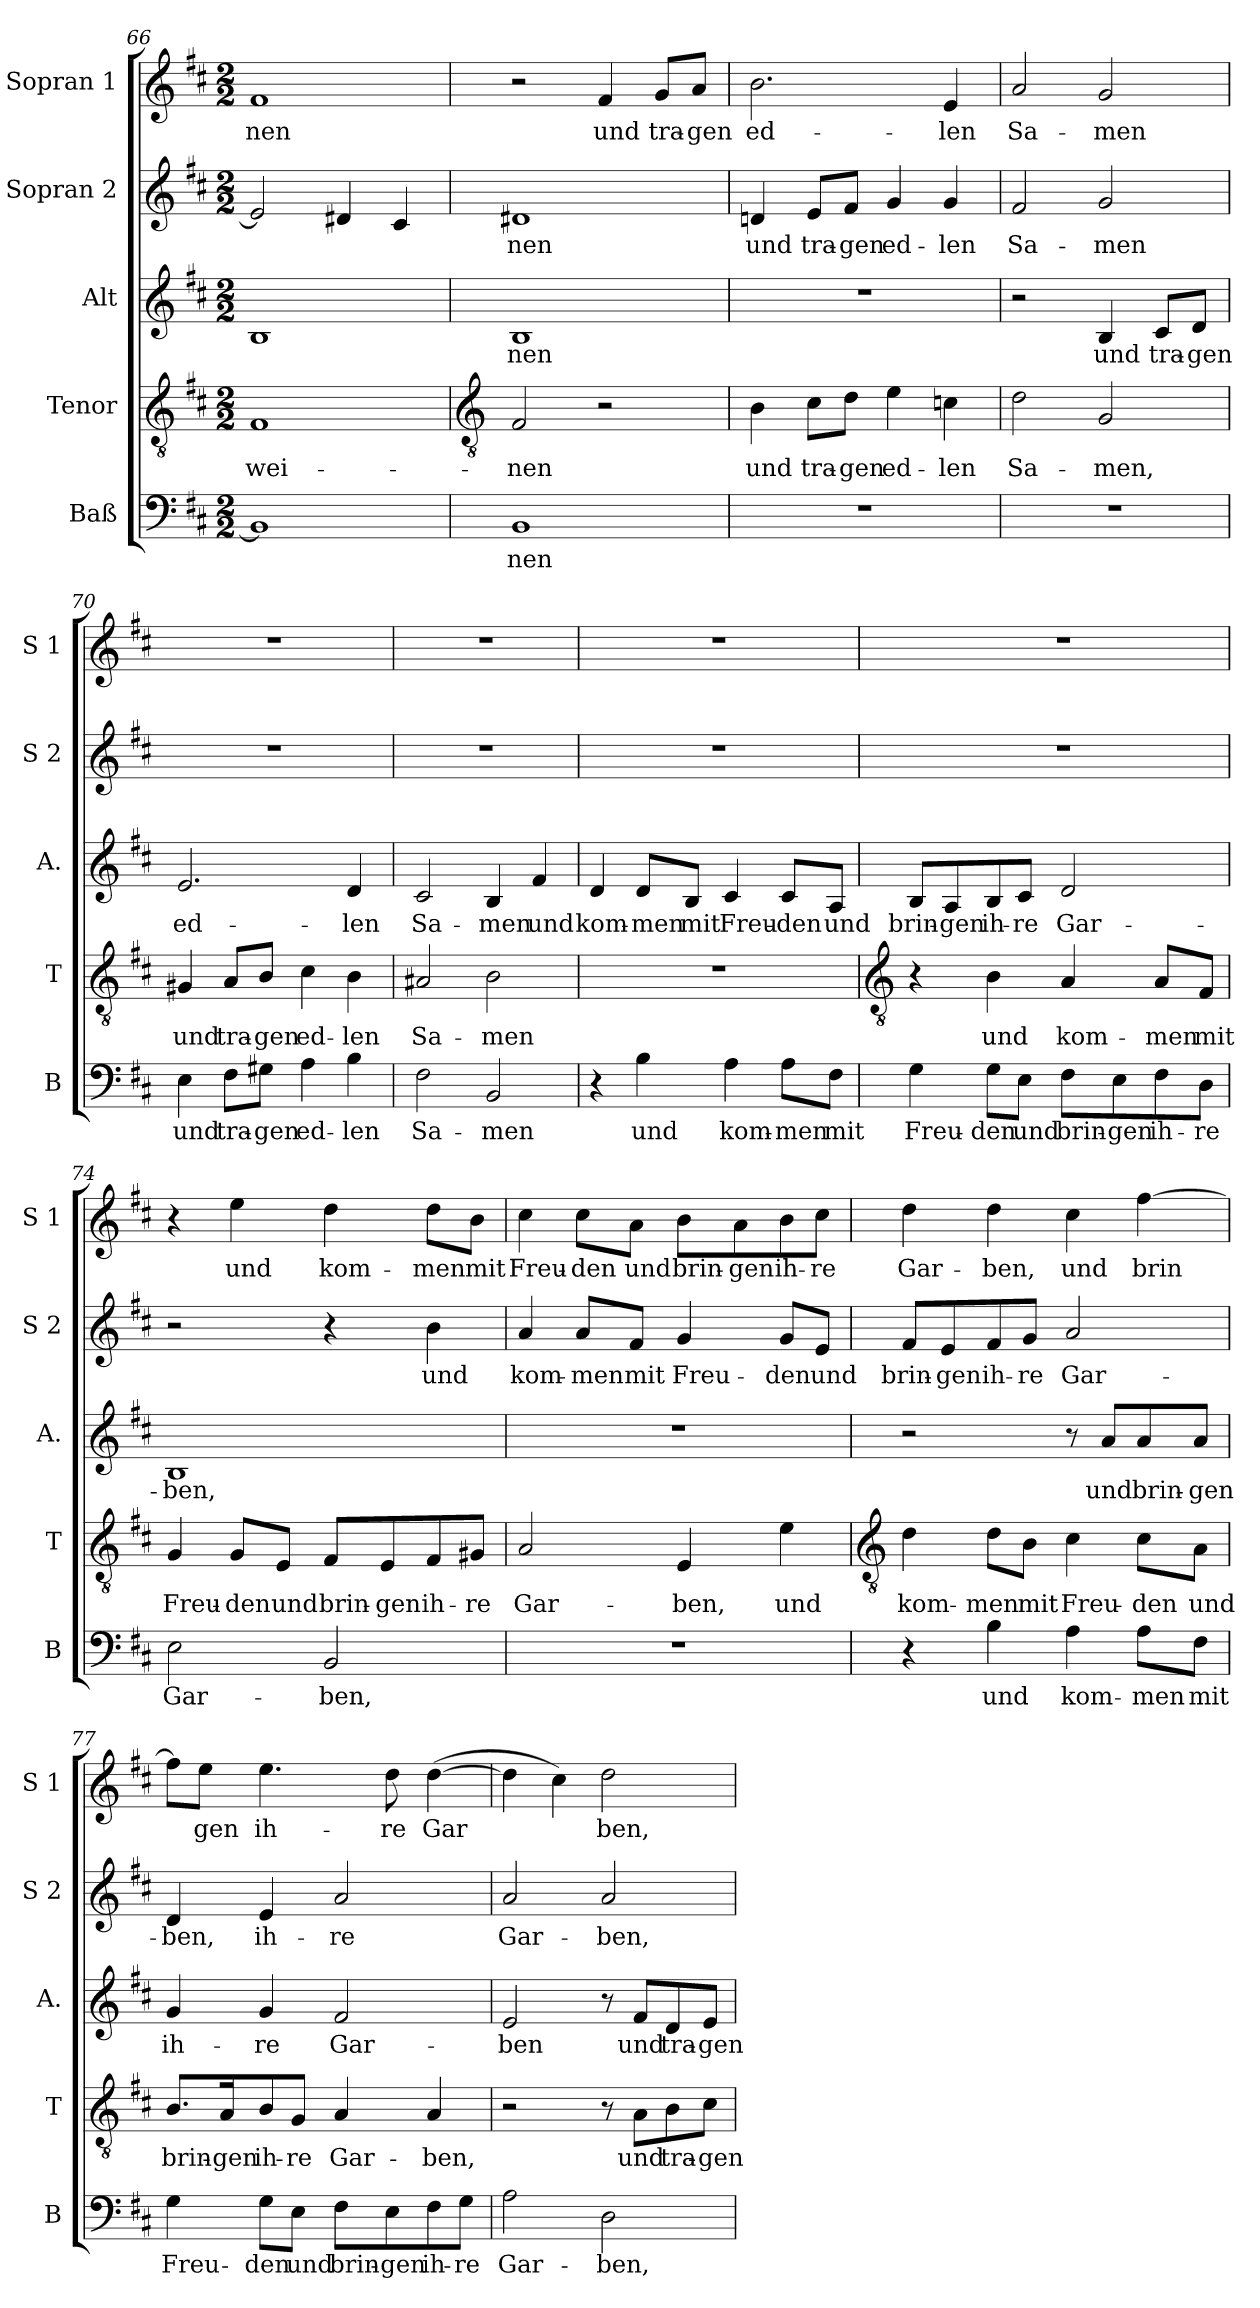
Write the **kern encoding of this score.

**kern	**text	**kern	**text	**kern	**text	**kern	**text	**kern	**text
*part5	*part5	*part4	*part4	*part3	*part3	*part2	*part2	*part1	*part1
*staff5	*staff5	*staff4	*staff4	*staff3	*staff3	*staff2	*staff2	*staff1	*staff1
*I"Baß	*	*I"Tenor	*	*I"Alt	*	*I"Sopran 2	*	*I"Sopran 1	*
*I'B	*	*I'T	*	*I'A.	*	*I'S 2	*	*I'S 1	*
*clefF4	*	*clefGv2	*	*clefG2	*	*clefG2	*	*clefG2	*
*k[f#c#]	*	*k[f#c#]	*	*k[f#c#]	*	*k[f#c#]	*	*k[f#c#]	*
*D:	*	*D:	*	*D:	*	*D:	*	*D:	*
*M2/2	*	*M2/2	*	*M2/2	*	*M2/2	*	*M2/2	*
=66	=66	=66	=66	=66	=66	=66	=66	=66	=66
!	!	!	!LO:LY:b	!	!	!	!	!	!LO:LY:b
1BB]	.	1F#	wei-	1B	.	2e]	.	1f#	-nen
.	.	.	.	.	.	4d#X	.	.	.
.	.	.	.	.	.	4c#	.	.	.
!!LO:LB:g=z
=67	=67	=67	=67	=67	=67	=67	=67	=67	=67
*	*	*clefGv2	*	*	*	*	*	*	*
!	!LO:LY:b	!	!LO:LY:b	!	!LO:LY:b	!	!LO:LY:b	!	!
1BB	nen	2F#	-nen	1B	nen	1d#X	nen	2r	.
!	!	!	!	!	!	!	!	!	!LO:LY:b
.	.	2r	.	.	.	.	.	4f#	und
!	!	!	!	!	!	!	!	!	!LO:LY:b
.	.	.	.	.	.	.	.	8g/L	tra-
!	!	!	!	!	!	!	!	!	!LO:LY:b
.	.	.	.	.	.	.	.	8a/J	-gen
=68	=68	=68	=68	=68	=68	=68	=68	=68	=68
!	!	!	!LO:LY:b	!	!	!	!LO:LY:b	!	!LO:LY:b
1r	.	4B	und	1r	.	4dn	und	2.b	ed-
!	!	!	!LO:LY:b	!	!	!	!LO:LY:b	!	!
.	.	8c#\L	tra-	.	.	8e/L	tra-	.	.
!	!	!	!LO:LY:b	!	!	!	!LO:LY:b	!	!
.	.	8d\J	-gen	.	.	8f#/J	-gen	.	.
!	!	!	!LO:LY:b	!	!	!	!LO:LY:b	!	!
.	.	4e	ed-	.	.	4g	ed-	.	.
!	!	!	!LO:LY:b	!	!	!	!LO:LY:b	!	!LO:LY:b
.	.	4cn	-len	.	.	4g	-len	4e	-len
=69	=69	=69	=69	=69	=69	=69	=69	=69	=69
!	!	!	!LO:LY:b	!	!	!	!LO:LY:b	!	!LO:LY:b
1r	.	2d	Sa-	2r	.	2f#	Sa-	2a	Sa-
!	!	!	!LO:LY:b	!	!LO:LY:b	!	!LO:LY:b	!	!LO:LY:b
.	.	2G	-men,	4B	und	2g	-men	2g	-men
!	!	!	!	!	!LO:LY:b	!	!	!	!
.	.	.	.	8c#/L	tra-	.	.	.	.
!	!	!	!	!	!LO:LY:b	!	!	!	!
.	.	.	.	8d/J	-gen	.	.	.	.
=70	=70	=70	=70	=70	=70	=70	=70	=70	=70
!	!LO:LY:b	!	!LO:LY:b	!	!LO:LY:b	!	!	!	!
4E	und	4G#X	und	2.e	ed-	1r	.	1r	.
!	!LO:LY:b	!	!LO:LY:b	!	!	!	!	!	!
8F#\L	tra-	8A/L	tra-	.	.	.	.	.	.
!	!LO:LY:b	!	!LO:LY:b	!	!	!	!	!	!
8G#X\J	-gen	8B/J	-gen	.	.	.	.	.	.
!	!LO:LY:b	!	!LO:LY:b	!	!	!	!	!	!
4A	ed-	4c#	ed-	.	.	.	.	.	.
!	!LO:LY:b	!	!LO:LY:b	!	!LO:LY:b	!	!	!	!
4B	-len	4B	-len	4d	-len	.	.	.	.
=71	=71	=71	=71	=71	=71	=71	=71	=71	=71
!	!LO:LY:b	!	!LO:LY:b	!	!LO:LY:b	!	!	!	!
2F#	Sa-	2A#X	Sa-	2c#	Sa-	1r	.	1r	.
!	!LO:LY:b	!	!LO:LY:b	!	!LO:LY:b	!	!	!	!
2BB	-men	2B	-men	4B	-men	.	.	.	.
!	!	!	!	!	!LO:LY:b	!	!	!	!
.	.	.	.	4f#	und	.	.	.	.
=72	=72	=72	=72	=72	=72	=72	=72	=72	=72
!	!	!	!	!	!LO:LY:b	!	!	!	!
4r	.	1r	.	4d	kom-	1r	.	1r	.
!	!LO:LY:b	!	!	!	!LO:LY:b	!	!	!	!
4B	und	.	.	8d/L	-men	.	.	.	.
!	!	!	!	!	!LO:LY:b	!	!	!	!
.	.	.	.	8B/J	mit	.	.	.	.
!	!LO:LY:b	!	!	!	!LO:LY:b	!	!	!	!
4A	kom-	.	.	4c#	Freu-	.	.	.	.
!	!LO:LY:b	!	!	!	!LO:LY:b	!	!	!	!
8A\L	-men	.	.	8c#/L	-den	.	.	.	.
!	!LO:LY:b	!	!	!	!LO:LY:b	!	!	!	!
8F#\J	mit	.	.	8A/J	und	.	.	.	.
!!LO:LB:g=z
=73	=73	=73	=73	=73	=73	=73	=73	=73	=73
*	*	*clefGv2	*	*	*	*	*	*	*
!	!LO:LY:b	!	!	!	!LO:LY:b	!	!	!	!
4G	Freu-	4r	.	8B/L	brin-	1r	.	1r	.
!	!	!	!	!	!LO:LY:b	!	!	!	!
.	.	.	.	8A/	-gen	.	.	.	.
!	!LO:LY:b	!	!LO:LY:b	!	!LO:LY:b	!	!	!	!
8G\L	-den	4B	und	8B/	ih-	.	.	.	.
!	!LO:LY:b	!	!	!	!LO:LY:b	!	!	!	!
8E\J	und	.	.	8c#/J	-re	.	.	.	.
!	!LO:LY:b	!	!LO:LY:b	!	!LO:LY:b	!	!	!	!
8F#\L	brin-	4A	kom-	2d	Gar-	.	.	.	.
!	!LO:LY:b	!	!	!	!	!	!	!	!
8E\	-gen	.	.	.	.	.	.	.	.
!	!LO:LY:b	!	!LO:LY:b	!	!	!	!	!	!
8F#\	ih-	8A/L	-men	.	.	.	.	.	.
!	!LO:LY:b	!	!LO:LY:b	!	!	!	!	!	!
8D\J	-re	8F#/J	mit	.	.	.	.	.	.
=74	=74	=74	=74	=74	=74	=74	=74	=74	=74
!	!LO:LY:b	!	!LO:LY:b	!	!LO:LY:b	!	!	!	!
2E	Gar-	4G	Freu-	1B	-ben,	2r	.	4r	.
!	!	!	!LO:LY:b	!	!	!	!	!	!LO:LY:b
.	.	8G/L	-den	.	.	.	.	4ee	und
!	!	!	!LO:LY:b	!	!	!	!	!	!
.	.	8E/J	und	.	.	.	.	.	.
!	!LO:LY:b	!	!LO:LY:b	!	!	!	!	!	!LO:LY:b
2BB	-ben,	8F#/L	brin-	.	.	4r	.	4dd	kom-
!	!	!	!LO:LY:b	!	!	!	!	!	!
.	.	8E/	-gen	.	.	.	.	.	.
!	!	!	!LO:LY:b	!	!	!	!LO:LY:b	!	!LO:LY:b
.	.	8F#/	ih-	.	.	4b	und	8dd\L	-men
!	!	!	!LO:LY:b	!	!	!	!	!	!LO:LY:b
.	.	8G#X/J	-re	.	.	.	.	8b\J	mit
=75	=75	=75	=75	=75	=75	=75	=75	=75	=75
!	!	!	!LO:LY:b	!	!	!	!LO:LY:b	!	!LO:LY:b
1r	.	2A	Gar-	1r	.	4a	kom-	4cc#	Freu-
!	!	!	!	!	!	!	!LO:LY:b	!	!LO:LY:b
.	.	.	.	.	.	8a/L	-men	8cc#\L	-den
!	!	!	!	!	!	!	!LO:LY:b	!	!LO:LY:b
.	.	.	.	.	.	8f#/J	mit	8a\J	und
!	!	!	!LO:LY:b	!	!	!	!LO:LY:b	!	!LO:LY:b
.	.	4E	-ben,	.	.	4g	Freu-	8b\L	brin-
!	!	!	!	!	!	!	!	!	!LO:LY:b
.	.	.	.	.	.	.	.	8a\	-gen
!	!	!	!LO:LY:b	!	!	!	!LO:LY:b	!	!LO:LY:b
.	.	4e	und	.	.	8g/L	-den	8b\	ih-
!	!	!	!	!	!	!	!LO:LY:b	!	!LO:LY:b
.	.	.	.	.	.	8e/J	und	8cc#\J	-re
!!LO:LB:g=z
=76	=76	=76	=76	=76	=76	=76	=76	=76	=76
*	*	*clefGv2	*	*	*	*	*	*	*
!	!	!	!LO:LY:b	!	!	!	!LO:LY:b	!	!LO:LY:b
4r	.	4d	kom-	2r	.	8f#/L	brin-	4dd	Gar-
!	!	!	!	!	!	!	!LO:LY:b	!	!
.	.	.	.	.	.	8e/	-gen	.	.
!	!LO:LY:b	!	!LO:LY:b	!	!	!	!LO:LY:b	!	!LO:LY:b
4B	und	8d\L	-men	.	.	8f#/	ih-	4dd	-ben,
!	!	!	!LO:LY:b	!	!	!	!LO:LY:b	!	!
.	.	8B\J	mit	.	.	8g/J	-re	.	.
!	!LO:LY:b	!	!LO:LY:b	!	!	!	!LO:LY:b	!	!LO:LY:b
4A	kom-	4c#	Freu-	8r	.	2a	Gar-	4cc#	und
!	!	!	!	!	!LO:LY:b	!	!	!	!
.	.	.	.	8a/L	und	.	.	.	.
!	!LO:LY:b	!	!LO:LY:b	!	!LO:LY:b	!	!	!	!LO:LY:b
8A\L	-men	8c#\L	-den	8a/	brin-	.	.	[4ff#	brin
!	!LO:LY:b	!	!LO:LY:b	!	!LO:LY:b	!	!	!	!
8F#\J	mit	8A\J	und	8a/J	-gen	.	.	.	.
=77	=77	=77	=77	=77	=77	=77	=77	=77	=77
!	!LO:LY:b	!	!LO:LY:b	!	!LO:LY:b	!	!LO:LY:b	!	!
4G	Freu-	8.B/L	brin-	4g	ih-	4d	-ben,	8ff#\L]	.
!	!	!	!	!	!	!	!	!	!LO:LY:b
.	.	.	.	.	.	.	.	8ee\J	gen
!	!	!	!LO:LY:b	!	!	!	!	!	!
.	.	16A/K	-gen	.	.	.	.	.	.
!	!LO:LY:b	!	!LO:LY:b	!	!LO:LY:b	!	!LO:LY:b	!	!LO:LY:b
8G\L	-den	8B/	ih-	4g	-re	4e	ih-	4.ee	ih-
!	!LO:LY:b	!	!LO:LY:b	!	!	!	!	!	!
8E\J	und	8G/J	-re	.	.	.	.	.	.
!	!LO:LY:b	!	!LO:LY:b	!	!LO:LY:b	!	!LO:LY:b	!	!
8F#\L	brin-	4A	Gar-	2f#	Gar-	2a	-re	.	.
!	!LO:LY:b	!	!	!	!	!	!	!	!LO:LY:b
8E\	-gen	.	.	.	.	.	.	8dd	-re
!	!LO:LY:b	!	!LO:LY:b	!	!	!	!	!	!LO:LY:b
8F#\	ih-	4A	-ben,	.	.	.	.	(>[4dd	Gar
!	!LO:LY:b	!	!	!	!	!	!	!	!
8G\J	-re	.	.	.	.	.	.	.	.
=78	=78	=78	=78	=78	=78	=78	=78	=78	=78
!	!LO:LY:b	!	!	!	!LO:LY:b	!	!LO:LY:b	!	!
2A	Gar-	2r	.	2e	-ben	2a	Gar-	4dd]	.
.	.	.	.	.	.	.	.	4cc#)	.
!	!LO:LY:b	!	!	!	!	!	!LO:LY:b	!	!LO:LY:b
2D	-ben,	8r	.	8r	.	2a	-ben,	2dd	ben,
!	!	!	!LO:LY:b	!	!LO:LY:b	!	!	!	!
.	.	8A\L	und	8f#/L	und	.	.	.	.
!	!	!	!LO:LY:b	!	!LO:LY:b	!	!	!	!
.	.	8B\	tra-	8d/	tra-	.	.	.	.
!	!	!	!LO:LY:b	!	!LO:LY:b	!	!	!	!
.	.	8c#\J	-gen	8e/J	-gen	.	.	.	.
=	=	=	=	=	=	=	=	=	=
*-	*-	*-	*-	*-	*-	*-	*-	*-	*-
